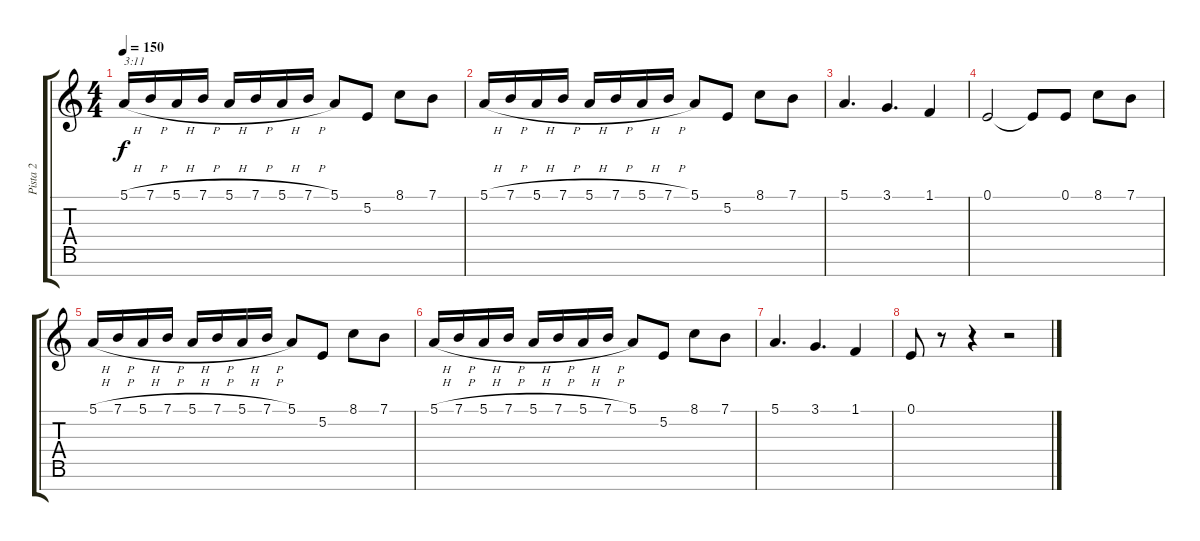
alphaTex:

\track ("Pista 2" "Pista 2") {instrument acousticgrandpiano}
\staff {score tabs}
\tuning (E4 B3 G3 D3 A2 E2 B1) {hide}
\ts (4 4)
\tempo 150
\clef g2
\ks c
5.1{h}.16{txt "3:11" dy f} 7.1{h}.16 5.1{h}.16 7.1{h}.16 5.1{h}.16 7.1{h}.16 5.1{h}.16 7.1{h}.16 5.1.8 5.2.8 8.1.8 7.1.8 |
5.1{h}.16 7.1{h}.16 5.1{h}.16 7.1{h}.16 5.1{h}.16 7.1{h}.16 5.1{h}.16 7.1{h}.16 5.1.8 5.2.8 8.1.8 7.1.8 |
5.1.4{d} 3.1.4{d} 1.1.4 |
0.1.2 0.1{t}.8 0.1.8 8.1.8 7.1.8 |
5.1{h}.16 7.1{h}.16 5.1{h}.16 7.1{h}.16 5.1{h}.16 7.1{h}.16 5.1{h}.16 7.1{h}.16 5.1.8 5.2.8 8.1.8 7.1.8 |
5.1{h}.16 7.1{h}.16 5.1{h}.16 7.1{h}.16 5.1{h}.16 7.1{h}.16 5.1{h}.16 7.1{h}.16 5.1.8 5.2.8 8.1.8 7.1.8 |
5.1.4{d} 3.1.4{d} 1.1.4 |
0.1.8 r.8 r.4 r.2
